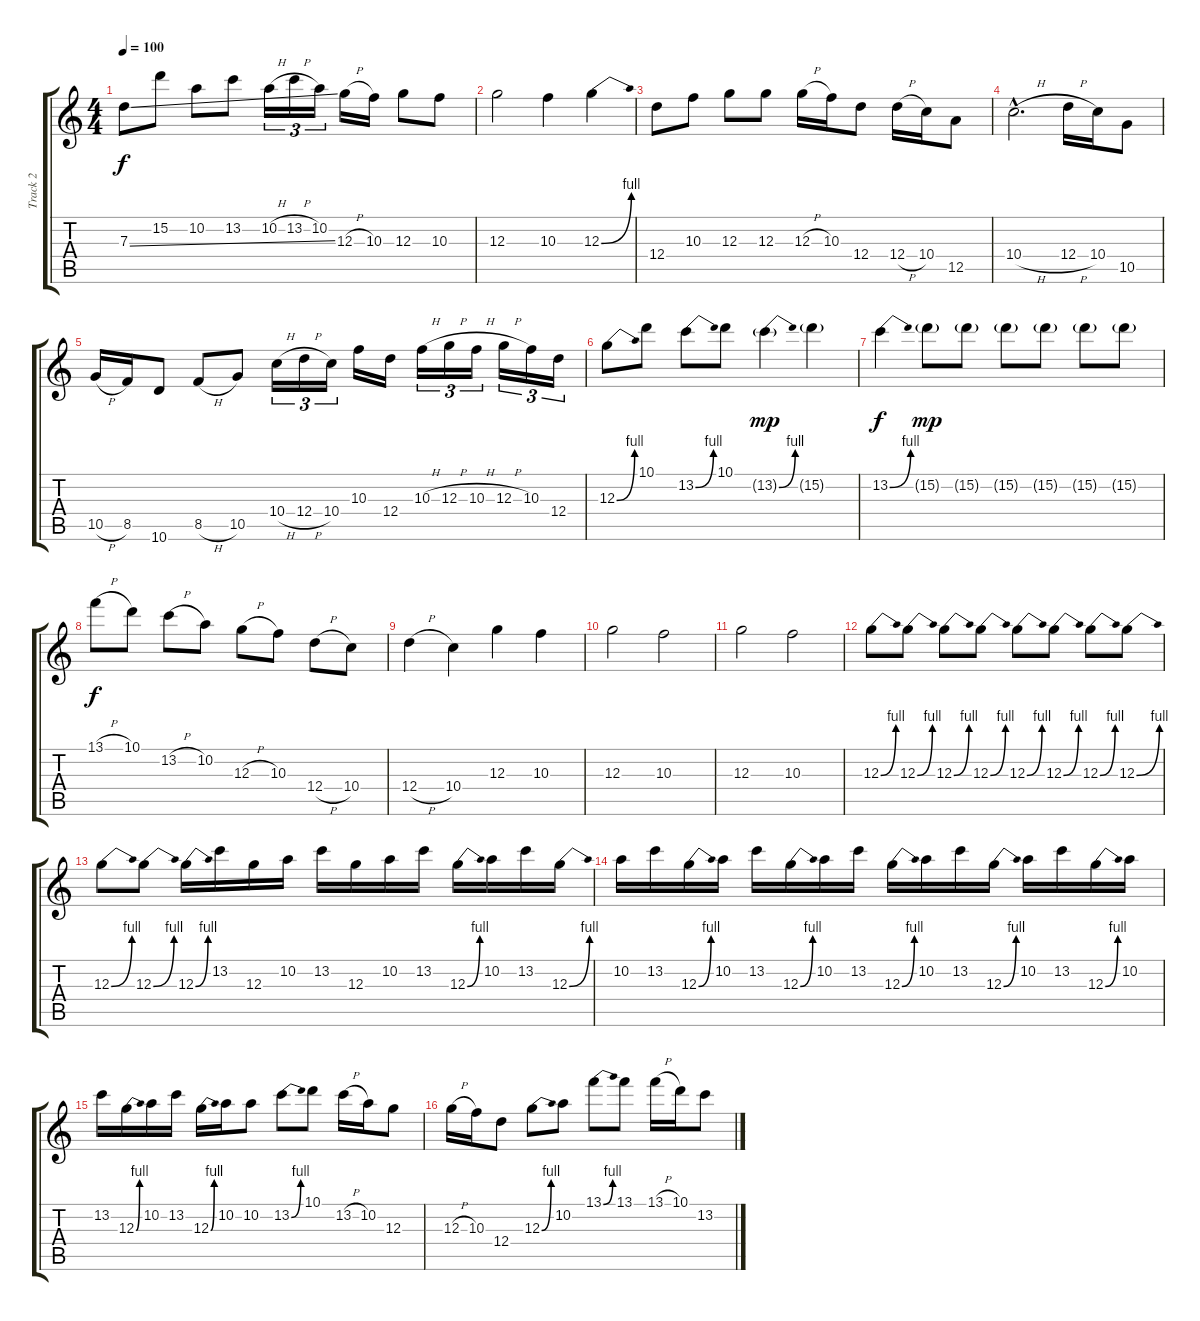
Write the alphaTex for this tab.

\track ("Track 2" "Track 2") {instrument overdrivenguitar}
\staff {score tabs}
\tuning (E4 B3 G3 D3 A2 E2) {hide}
\ts (4 4)
\tempo 100
\clef g2
\ks c
7.3{ss}.8{dy f} 15.2.8 10.2.8 13.2.8 10.2{h}.16{tu (3 2)} 13.2{h}.16{tu (3 2)} 10.2.16{tu (3 2)} 12.3{h}.16 10.3.16 12.3.8 10.3.8 |
12.3.2 10.3.4 12.3{be (bend 0 0 60 4)}.4 |
12.4.8 10.3.8 12.3.8 12.3.8 12.3{h}.16 10.3.16 12.4.8 12.4{h}.16 10.4.16 12.5.8 |
10.4{h hac}.2{d} 12.4{h}.16 10.4.16 10.5.8 |
10.5{h}.16 8.5.16 10.6.8 8.5{h}.8 10.5.8 10.4{h}.16{tu (3 2)} 12.4{h}.16{tu (3 2)} 10.4.16{tu (3 2)} 10.3.16 12.4.16 10.3{h}.16{tu (3 2)} 12.3{h}.16{tu (3 2)} 10.3{h}.16{tu (3 2)} 12.3{h}.16{tu (3 2)} 10.3.16{tu (3 2)} 12.4.16{tu (3 2)} |
12.3{be (bend 0 0 60 4)}.8 10.1.8 13.2{be (bend 0 0 60 4)}.8 10.1.8 13.2{be (bend 0 0 60 4) g}.4{dy mp} 15.2{g}.4 |
13.2{be (bend 0 0 60 4)}.4{dy f} 15.2{g}.8{dy mp} 15.2{g}.8 15.2{g}.8 15.2{g}.8 15.2{g}.8 15.2{g}.8 |
13.1{h}.8{dy f} 10.1.8 13.2{h}.8 10.2.8 12.3{h}.8 10.3.8 12.4{h}.8 10.4.8 |
12.4{h}.4 10.4.4 12.3.4 10.3.4 |
12.3.2 10.3.2 |
12.3.2 10.3.2 |
12.3{be (bend 0 0 60 4)}.8 12.3{be (bend 0 0 60 4)}.8 12.3{be (bend 0 0 60 4)}.8 12.3{be (bend 0 0 60 4)}.8 12.3{be (bend 0 0 60 4)}.8 12.3{be (bend 0 0 60 4)}.8 12.3{be (bend 0 0 60 4)}.8 12.3{be (bend 0 0 60 4)}.8 |
12.3{be (bend 0 0 60 4)}.8 12.3{be (bend 0 0 60 4)}.8 12.3{be (bend 0 0 60 4)}.16 13.2.16 12.3.16 10.2.16 13.2.16 12.3.16 10.2.16 13.2.16 12.3{be (bend 0 0 60 4)}.16 10.2.16 13.2.16 12.3{be (bend 0 0 60 4)}.16 |
10.2.16 13.2.16 12.3{be (bend 0 0 60 4)}.16 10.2.16 13.2.16 12.3{be (bend 0 0 60 4)}.16 10.2.16 13.2.16 12.3{be (bend 0 0 60 4)}.16 10.2.16 13.2.16 12.3{be (bend 0 0 60 4)}.16 10.2.16 13.2.16 12.3{be (bend 0 0 60 4)}.16 10.2.16 |
13.2.16 12.3{be (bend 0 0 60 4)}.16 10.2.16 13.2.16 12.3{be (bend 0 0 60 4)}.16 10.2.16 10.2.8 13.2{be (bend 0 0 60 4)}.8 10.1.8 13.2{h}.16 10.2.16 12.3.8 |
12.3{h}.16 10.3.16 12.4.8 12.3{be (bend 0 0 60 4)}.8 10.2.8 13.1{be (bend 0 0 60 4)}.8 13.1.8 13.1{h}.16 10.1.16 13.2.8
